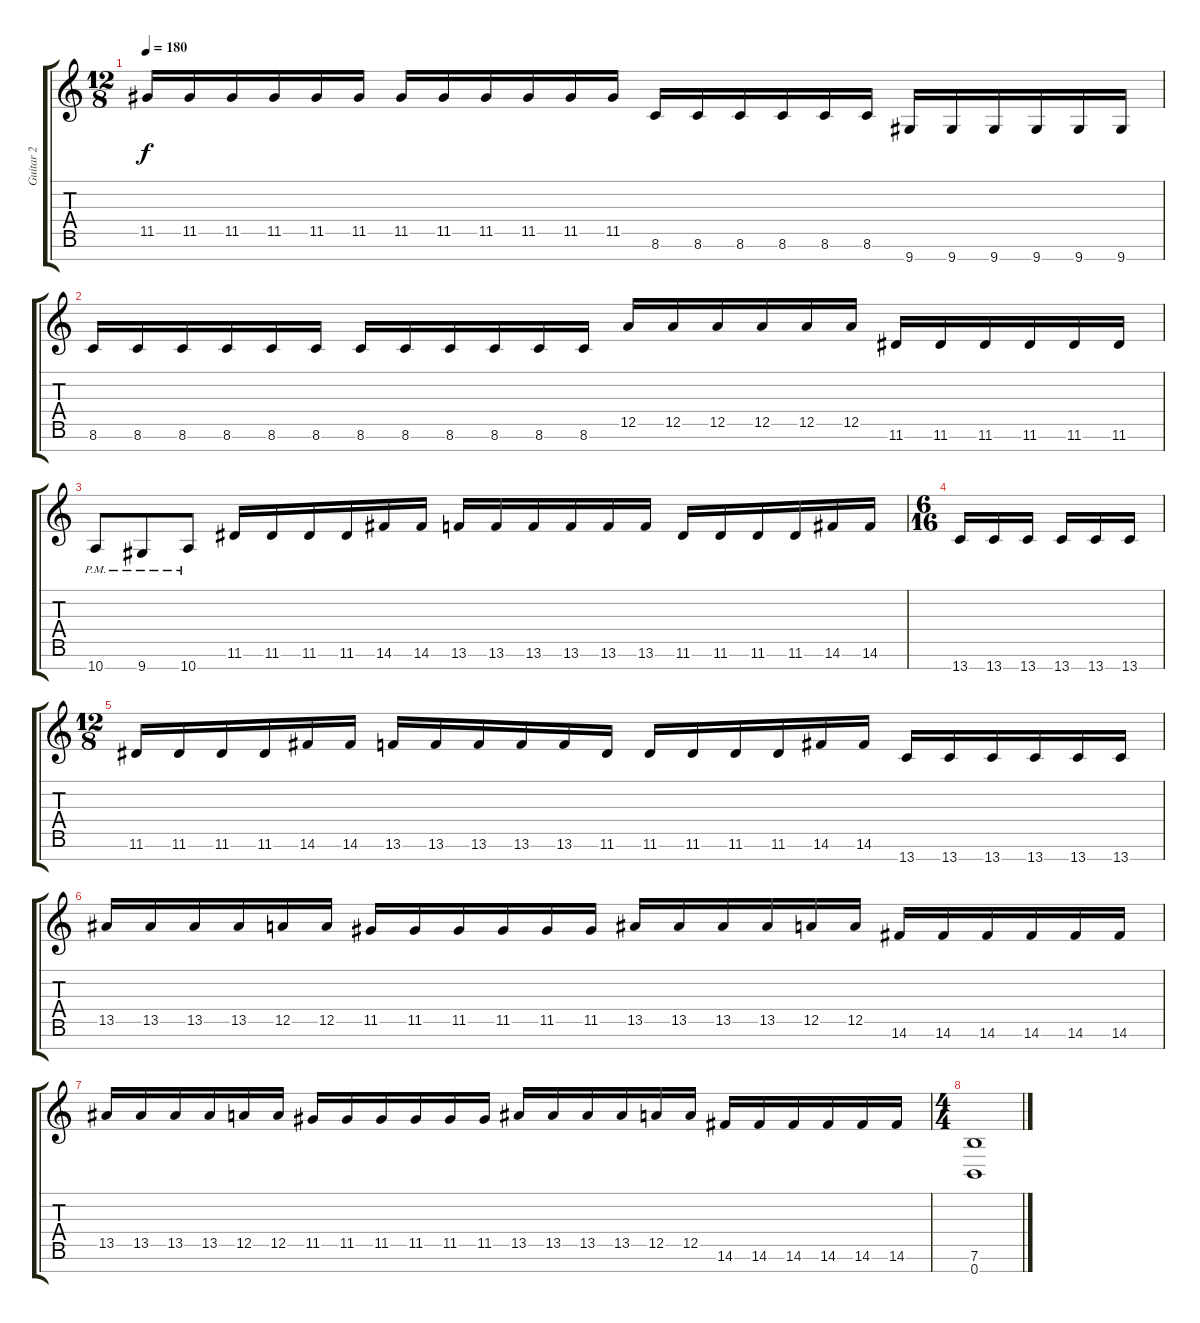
\track ("Guitar 2" "Guitar 2") {instrument distortionguitar}
\staff {score tabs}
\tuning (E4 B3 G3 D3 A2 E2 B1) {hide}
\ts (12 8)
\tempo 180
\clef g2
\ks c
11.5.16{dy f} 11.5.16 11.5.16 11.5.16 11.5.16 11.5.16 11.5.16 11.5.16 11.5.16 11.5.16 11.5.16 11.5.16 8.6.16 8.6.16 8.6.16 8.6.16 8.6.16 8.6.16 9.7.16 9.7.16 9.7.16 9.7.16 9.7.16 9.7.16 |
8.6.16 8.6.16 8.6.16 8.6.16 8.6.16 8.6.16 8.6.16 8.6.16 8.6.16 8.6.16 8.6.16 8.6.16 12.5.16 12.5.16 12.5.16 12.5.16 12.5.16 12.5.16 11.6.16 11.6.16 11.6.16 11.6.16 11.6.16 11.6.16 |
10.7{pm}.8 9.7{pm}.8 10.7{pm}.8 11.6.16 11.6.16 11.6.16 11.6.16 14.6.16 14.6.16 13.6.16 13.6.16 13.6.16 13.6.16 13.6.16 13.6.16 11.6.16 11.6.16 11.6.16 11.6.16 14.6.16 14.6.16 |
\ts (6 16)
13.7.16 13.7.16 13.7.16 13.7.16 13.7.16 13.7.16 |
\ts (12 8)
11.6.16 11.6.16 11.6.16 11.6.16 14.6.16 14.6.16 13.6.16 13.6.16 13.6.16 13.6.16 13.6.16 11.6.16 11.6.16 11.6.16 11.6.16 11.6.16 14.6.16 14.6.16 13.7.16 13.7.16 13.7.16 13.7.16 13.7.16 13.7.16 |
13.5.16 13.5.16 13.5.16 13.5.16 12.5.16 12.5.16 11.5.16 11.5.16 11.5.16 11.5.16 11.5.16 11.5.16 13.5.16 13.5.16 13.5.16 13.5.16 12.5.16 12.5.16 14.6.16 14.6.16 14.6.16 14.6.16 14.6.16 14.6.16 |
13.5.16 13.5.16 13.5.16 13.5.16 12.5.16 12.5.16 11.5.16 11.5.16 11.5.16 11.5.16 11.5.16 11.5.16 13.5.16 13.5.16 13.5.16 13.5.16 12.5.16 12.5.16 14.6.16 14.6.16 14.6.16 14.6.16 14.6.16 14.6.16 |
\ts (4 4)
(7.6 0.7).1
